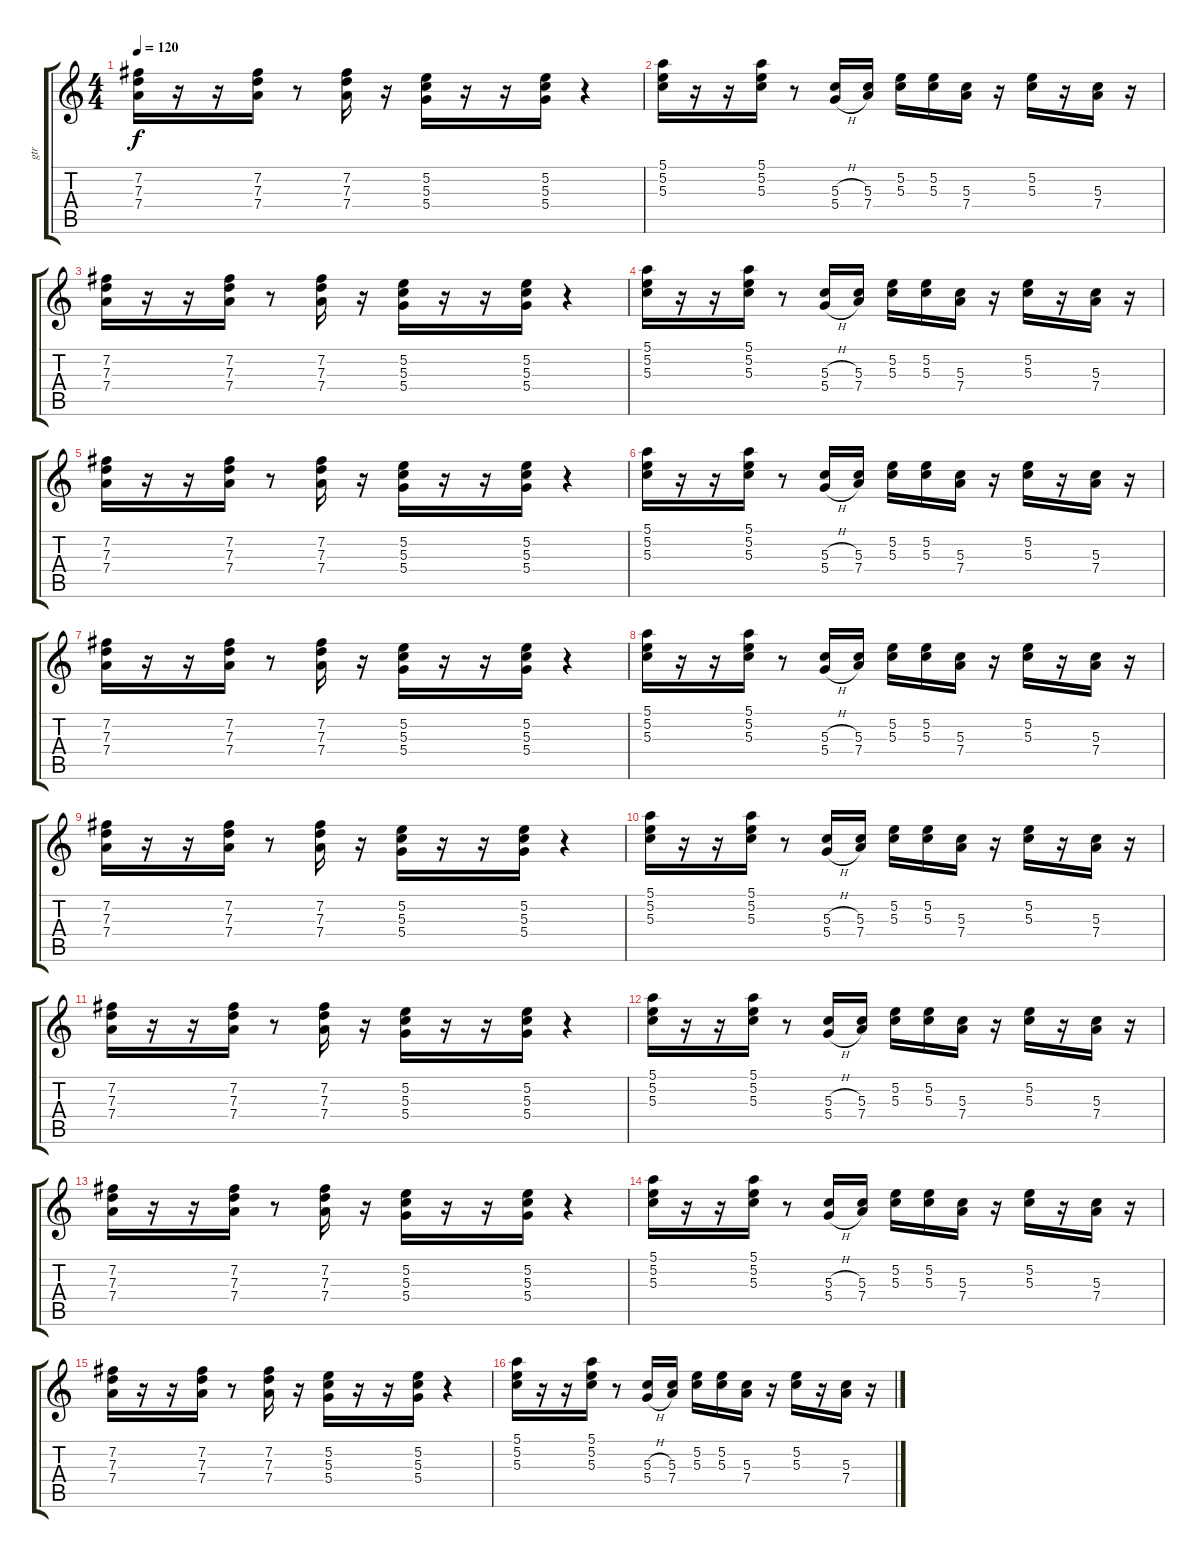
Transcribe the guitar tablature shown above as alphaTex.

\track ("gtr" "gtr") {instrument electricguitarjazz}
\staff {score tabs}
\tuning (E4 B3 G3 D3 A2 E2) {hide}
\ts (4 4)
\tempo 120
\clef g2
\ks c
(7.2 7.3 7.4).16{dy f} r.16 r.16 (7.2 7.3 7.4).16 r.8 (7.2 7.3 7.4).16 r.16 (5.2 5.3 5.4).16 r.16 r.16 (5.2 5.3 5.4).16 r.4 |
(5.1 5.2 5.3).16 r.16 r.16 (5.1 5.2 5.3).16 r.8 (5.3{h} 5.4{h}).16 (5.3 7.4).16 (5.2 5.3).16 (5.2 5.3).16 (5.3 7.4).16 r.16 (5.2 5.3).16 r.16 (5.3 7.4).16 r.16 |
(7.2 7.3 7.4).16 r.16 r.16 (7.2 7.3 7.4).16 r.8 (7.2 7.3 7.4).16 r.16 (5.2 5.3 5.4).16 r.16 r.16 (5.2 5.3 5.4).16 r.4 |
(5.1 5.2 5.3).16 r.16 r.16 (5.1 5.2 5.3).16 r.8 (5.3{h} 5.4{h}).16 (5.3 7.4).16 (5.2 5.3).16 (5.2 5.3).16 (5.3 7.4).16 r.16 (5.2 5.3).16 r.16 (5.3 7.4).16 r.16 |
(7.2 7.3 7.4).16 r.16 r.16 (7.2 7.3 7.4).16 r.8 (7.2 7.3 7.4).16 r.16 (5.2 5.3 5.4).16 r.16 r.16 (5.2 5.3 5.4).16 r.4 |
(5.1 5.2 5.3).16 r.16 r.16 (5.1 5.2 5.3).16 r.8 (5.3{h} 5.4{h}).16 (5.3 7.4).16 (5.2 5.3).16 (5.2 5.3).16 (5.3 7.4).16 r.16 (5.2 5.3).16 r.16 (5.3 7.4).16 r.16 |
(7.2 7.3 7.4).16 r.16 r.16 (7.2 7.3 7.4).16 r.8 (7.2 7.3 7.4).16 r.16 (5.2 5.3 5.4).16 r.16 r.16 (5.2 5.3 5.4).16 r.4 |
(5.1 5.2 5.3).16 r.16 r.16 (5.1 5.2 5.3).16 r.8 (5.3{h} 5.4{h}).16 (5.3 7.4).16 (5.2 5.3).16 (5.2 5.3).16 (5.3 7.4).16 r.16 (5.2 5.3).16 r.16 (5.3 7.4).16 r.16 |
(7.2 7.3 7.4).16 r.16 r.16 (7.2 7.3 7.4).16 r.8 (7.2 7.3 7.4).16 r.16 (5.2 5.3 5.4).16 r.16 r.16 (5.2 5.3 5.4).16 r.4 |
(5.1 5.2 5.3).16 r.16 r.16 (5.1 5.2 5.3).16 r.8 (5.3{h} 5.4{h}).16 (5.3 7.4).16 (5.2 5.3).16 (5.2 5.3).16 (5.3 7.4).16 r.16 (5.2 5.3).16 r.16 (5.3 7.4).16 r.16 |
(7.2 7.3 7.4).16 r.16 r.16 (7.2 7.3 7.4).16 r.8 (7.2 7.3 7.4).16 r.16 (5.2 5.3 5.4).16 r.16 r.16 (5.2 5.3 5.4).16 r.4 |
(5.1 5.2 5.3).16 r.16 r.16 (5.1 5.2 5.3).16 r.8 (5.3{h} 5.4{h}).16 (5.3 7.4).16 (5.2 5.3).16 (5.2 5.3).16 (5.3 7.4).16 r.16 (5.2 5.3).16 r.16 (5.3 7.4).16 r.16 |
(7.2 7.3 7.4).16 r.16 r.16 (7.2 7.3 7.4).16 r.8 (7.2 7.3 7.4).16 r.16 (5.2 5.3 5.4).16 r.16 r.16 (5.2 5.3 5.4).16 r.4 |
(5.1 5.2 5.3).16 r.16 r.16 (5.1 5.2 5.3).16 r.8 (5.3{h} 5.4{h}).16 (5.3 7.4).16 (5.2 5.3).16 (5.2 5.3).16 (5.3 7.4).16 r.16 (5.2 5.3).16 r.16 (5.3 7.4).16 r.16 |
(7.2 7.3 7.4).16 r.16 r.16 (7.2 7.3 7.4).16 r.8 (7.2 7.3 7.4).16 r.16 (5.2 5.3 5.4).16 r.16 r.16 (5.2 5.3 5.4).16 r.4 |
(5.1 5.2 5.3).16 r.16 r.16 (5.1 5.2 5.3).16 r.8 (5.3{h} 5.4{h}).16 (5.3 7.4).16 (5.2 5.3).16 (5.2 5.3).16 (5.3 7.4).16 r.16 (5.2 5.3).16 r.16 (5.3 7.4).16 r.16
